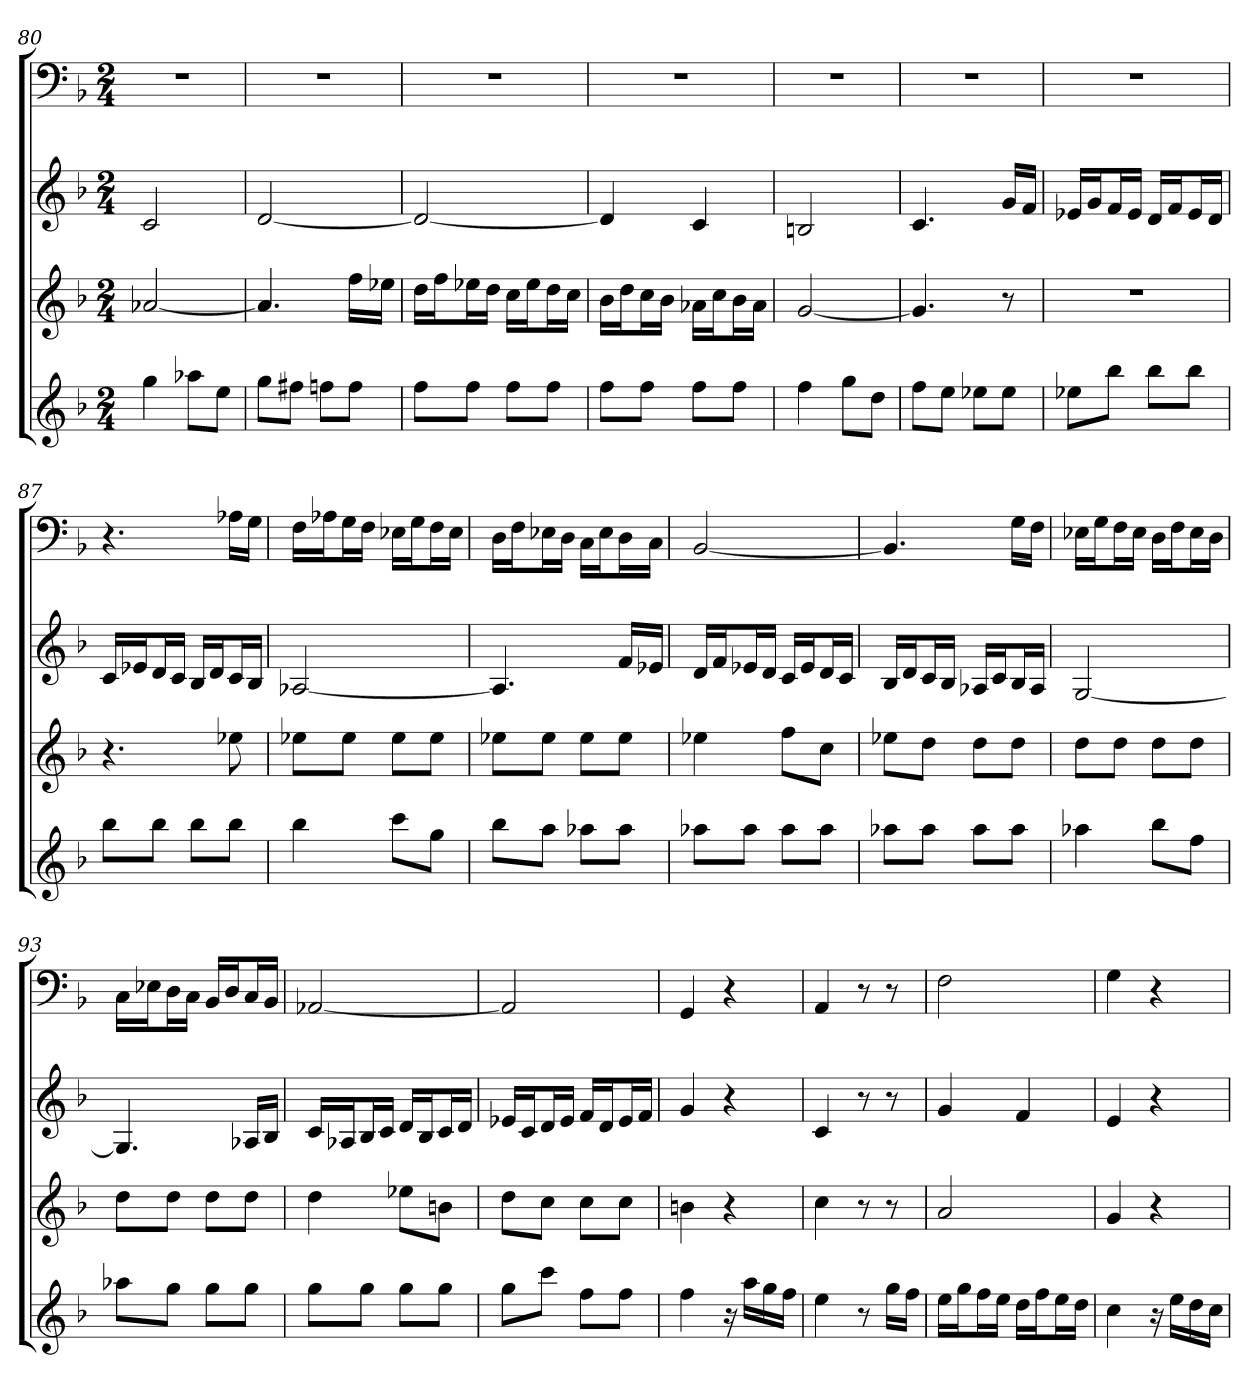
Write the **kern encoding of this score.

**kern	**kern	**kern	**kern
*part4	*part3	*part2	*part1
*staff4	*staff3	*staff2	*staff1
*k[b-]	*k[b-]	*k[b-]	*k[b-]
*F:	*F:	*F:	*F:
*M2/4	*M2/4	*M2/4	*M2/4
=80	=80	=80	=80
4gg	[2a-X	2c	2r
8aa-XL	.	.	.
8eeJ	.	.	.
=81	=81	=81	=81
8ggL	4.a-]	[2d	2r
8ff#XJ	.	.	.
8ffnL	.	.	.
8ffJ	16ffLL	.	.
.	16ee-XJJ	.	.
=82	=82	=82	=82
8ffL	16ddLL	2d_	2r
.	16ffJ	.	.
8ffJ	16ee-XL	.	.
.	16ddJJ	.	.
8ffL	16ccLL	.	.
.	16ee-J	.	.
8ffJ	16ddL	.	.
.	16ccJJ	.	.
=83	=83	=83	=83
8ffL	16b-LL	4d]	2r
.	16ddJ	.	.
8ffJ	16ccL	.	.
.	16b-JJ	.	.
8ffL	16a-XLL	4c	.
.	16ccJ	.	.
8ffJ	16b-L	.	.
.	16a-JJ	.	.
=84	=84	=84	=84
4ff	[2g	2Bn	2r
8ggL	.	.	.
8ddJ	.	.	.
=85	=85	=85	=85
8ffL	4.g]	4.c	2r
8eeJ	.	.	.
8ee-XL	.	.	.
8ee-J	8r	16gLL	.
.	.	16fJJ	.
=86	=86	=86	=86
8ee-XL	2r	16e-XLL	2r
.	.	16gJ	.
8bb-J	.	16fL	.
.	.	16e-JJ	.
8bb-L	.	16dLL	.
.	.	16fJ	.
8bb-J	.	16e-L	.
.	.	16dJJ	.
=87	=87	=87	=87
8bb-L	4.r	16cLL	4.r
.	.	16e-XJ	.
8bb-J	.	16dL	.
.	.	16cJJ	.
8bb-L	.	16B-LL	.
.	.	16dJ	.
8bb-J	8ee-X	16cL	16A-XLL
.	.	16B-JJ	16GJJ
=88	=88	=88	=88
4bb-	8ee-XL	[2A-X	16FLL
.	.	.	16A-XJ
.	8ee-J	.	16GL
.	.	.	16FJJ
8cccL	8ee-L	.	16E-XLL
.	.	.	16GJ
8ggJ	8ee-J	.	16FL
.	.	.	16E-JJ
=89	=89	=89	=89
8bb-L	8ee-XL	4.A-]	16DLL
.	.	.	16FJ
8aaJ	8ee-J	.	16E-XL
.	.	.	16DJJ
8aa-XL	8ee-L	.	16CLL
.	.	.	16E-J
8aa-J	8ee-J	16fLL	16DL
.	.	16e-XJJ	16CJJ
=90	=90	=90	=90
8aa-XL	4ee-X	16dLL	[2BB-
.	.	16fJ	.
8aa-J	.	16e-XL	.
.	.	16dJJ	.
8aa-L	8ffL	16cLL	.
.	.	16e-J	.
8aa-J	8ccJ	16dL	.
.	.	16cJJ	.
=91	=91	=91	=91
8aa-XL	8ee-XL	16B-LL	4.BB-]
.	.	16dJ	.
8aa-J	8ddJ	16cL	.
.	.	16B-JJ	.
8aa-L	8ddL	16A-XLL	.
.	.	16cJ	.
8aa-J	8ddJ	16B-L	16GLL
.	.	16A-JJ	16FJJ
=92	=92	=92	=92
4aa-X	8ddL	[2G	16E-XLL
.	.	.	16GJ
.	8ddJ	.	16FL
.	.	.	16E-JJ
8bb-L	8ddL	.	16DLL
.	.	.	16FJ
8ffJ	8ddJ	.	16E-L
.	.	.	16DJJ
=93	=93	=93	=93
8aa-XL	8ddL	4.G]	16CLL
.	.	.	16E-XJ
8ggJ	8ddJ	.	16DL
.	.	.	16CJJ
8ggL	8ddL	.	16BB-LL
.	.	.	16DJ
8ggJ	8ddJ	16A-XLL	16CL
.	.	16B-JJ	16BB-JJ
=94	=94	=94	=94
8ggL	4dd	16cLL	[2AA-X
.	.	16A-XJ	.
8ggJ	.	16B-L	.
.	.	16cJJ	.
8ggL	8ee-XL	16dLL	.
.	.	16B-J	.
8ggJ	8bnJ	16cL	.
.	.	16dJJ	.
=95	=95	=95	=95
8ggL	8ddL	16e-XLL	2AA-]
.	.	16cJ	.
8cccJ	8ccJ	16dL	.
.	.	16e-JJ	.
8ffL	8ccL	16fLL	.
.	.	16dJ	.
8ffJ	8ccJ	16e-L	.
.	.	16fJJ	.
=96	=96	=96	=96
4ff	4bn	4g	4GG
16r	4r	4r	4r
16aaLL	.	.	.
16gg	.	.	.
16ffJJ	.	.	.
=97	=97	=97	=97
4ee	4cc	4c	4AA
8r	8r	8r	8r
16ggLL	8r	8r	8r
16ffJJ	.	.	.
=98	=98	=98	=98
16eeLL	2a	4g	2F
16ggJ	.	.	.
16ffL	.	.	.
16eeJJ	.	.	.
16ddLL	.	4f	.
16ffJ	.	.	.
16eeL	.	.	.
16ddJJ	.	.	.
=99	=99	=99	=99
4cc	4g	4e	4G
16r	4r	4r	4r
16eeLL	.	.	.
16dd	.	.	.
16ccJJ	.	.	.
=	=	=	=
*-	*-	*-	*-
